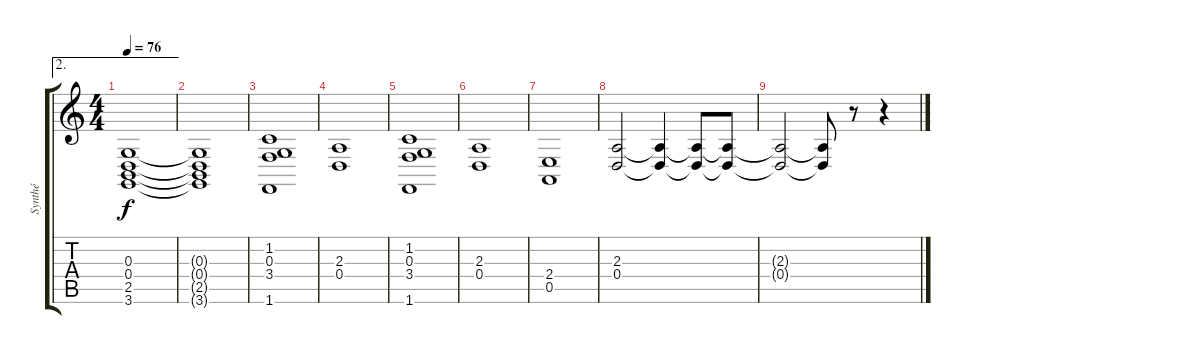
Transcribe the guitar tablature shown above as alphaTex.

\track ("Synthé" "Synthé") {instrument churchorgan}
\staff {score tabs}
\tuning (E4 B3 G3 D3 A2 E2) {hide}
\ae 2
\ts (4 4)
\tempo 76
\clef g2
\ks c
(0.3 0.4 2.5 3.6).1{dy f} |
(0.3{t} 0.4{t} 2.5{t} 3.6{t}).1 |
(1.2 0.3 3.4 1.6).1 |
(2.3 0.4).1 |
(1.2 0.3 3.4 1.6).1 |
(2.3 0.4).1 |
(2.4 0.5).1 |
(2.3 0.4).2 (2.3{t} 0.4{t}).4 (2.3{t} 0.4{t}).8{volume 6} (2.3{t} 0.4{t}).8{volume 4} |
(2.3{t} 0.4{t}).2{volume 3} (2.3{t} 0.4{t}).8{volume 2} r.8 r.4
